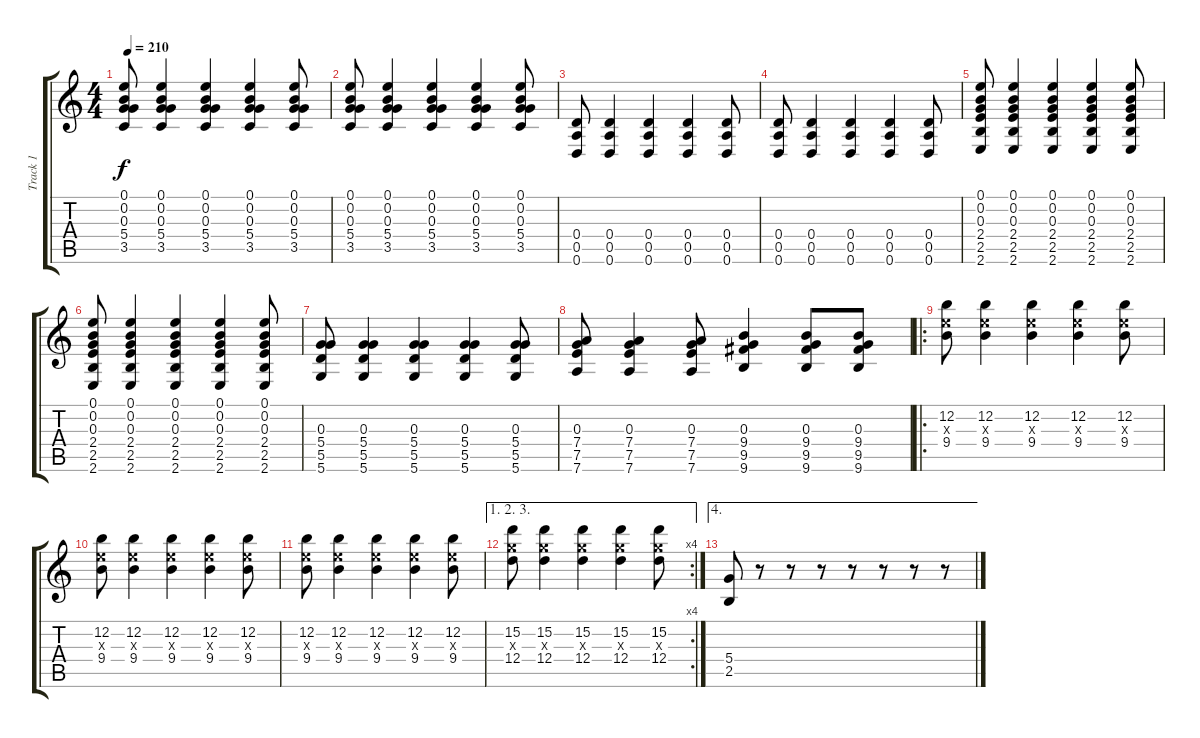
\track ("Track 1" "Track 1") {instrument overdrivenguitar}
\staff {score tabs}
\tuning (E4 B3 G3 D3 A2 D2) {hide}
\ts (4 4)
\tempo 210
\clef g2
\ks c
(0.1 0.2 0.3 5.4 3.5).8{dy f} (0.1 0.2 0.3 5.4 3.5).4 (0.1 0.2 0.3 5.4 3.5).4 (0.1 0.2 0.3 5.4 3.5).4 (0.1 0.2 0.3 5.4 3.5).8 |
(0.1 0.2 0.3 5.4 3.5).8 (0.1 0.2 0.3 5.4 3.5).4 (0.1 0.2 0.3 5.4 3.5).4 (0.1 0.2 0.3 5.4 3.5).4 (0.1 0.2 0.3 5.4 3.5).8 |
(0.4 0.5 0.6).8 (0.4 0.5 0.6).4 (0.4 0.5 0.6).4 (0.4 0.5 0.6).4 (0.4 0.5 0.6).8 |
(0.4 0.5 0.6).8 (0.4 0.5 0.6).4 (0.4 0.5 0.6).4 (0.4 0.5 0.6).4 (0.4 0.5 0.6).8 |
(0.1 0.2 0.3 2.4 2.5 2.6).8 (0.1 0.2 0.3 2.4 2.5 2.6).4 (0.1 0.2 0.3 2.4 2.5 2.6).4 (0.1 0.2 0.3 2.4 2.5 2.6).4 (0.1 0.2 0.3 2.4 2.5 2.6).8 |
(0.1 0.2 0.3 2.4 2.5 2.6).8 (0.1 0.2 0.3 2.4 2.5 2.6).4 (0.1 0.2 0.3 2.4 2.5 2.6).4 (0.1 0.2 0.3 2.4 2.5 2.6).4 (0.1 0.2 0.3 2.4 2.5 2.6).8 |
(0.3 5.4 5.5 5.6).8 (0.3 5.4 5.5 5.6).4 (0.3 5.4 5.5 5.6).4 (0.3 5.4 5.5 5.6).4 (0.3 5.4 5.5 5.6).8 |
(0.3 7.4 7.5 7.6).8 (0.3 7.4 7.5 7.6).4 (0.3 7.4 7.5 7.6).8 (0.3 9.4 9.5 9.6).4 (0.3 9.4 9.5 9.6).8 (0.3 9.4 9.5 9.6).8 |
\ro
(12.2 9.3{x} 9.4).8 (12.2 9.3{x} 9.4).4 (12.2 9.3{x} 9.4).4 (12.2 9.3{x} 9.4).4 (12.2 9.3{x} 9.4).8 |
(12.2 9.3{x} 9.4).8 (12.2 9.3{x} 9.4).4 (12.2 9.3{x} 9.4).4 (12.2 9.3{x} 9.4).4 (12.2 9.3{x} 9.4).8 |
(12.2 9.3{x} 9.4).8 (12.2 9.3{x} 9.4).4 (12.2 9.3{x} 9.4).4 (12.2 9.3{x} 9.4).4 (12.2 9.3{x} 9.4).8 |
\ae (1 2 3)
\rc 4
(15.2 12.3{x} 12.4).8 (15.2 12.3{x} 12.4).4 (15.2 12.3{x} 12.4).4 (15.2 12.3{x} 12.4).4 (15.2 12.3{x} 12.4).8 |
\ae 4
(5.4 2.5).8 r.8 r.8 r.8 r.8 r.8 r.8 r.8
